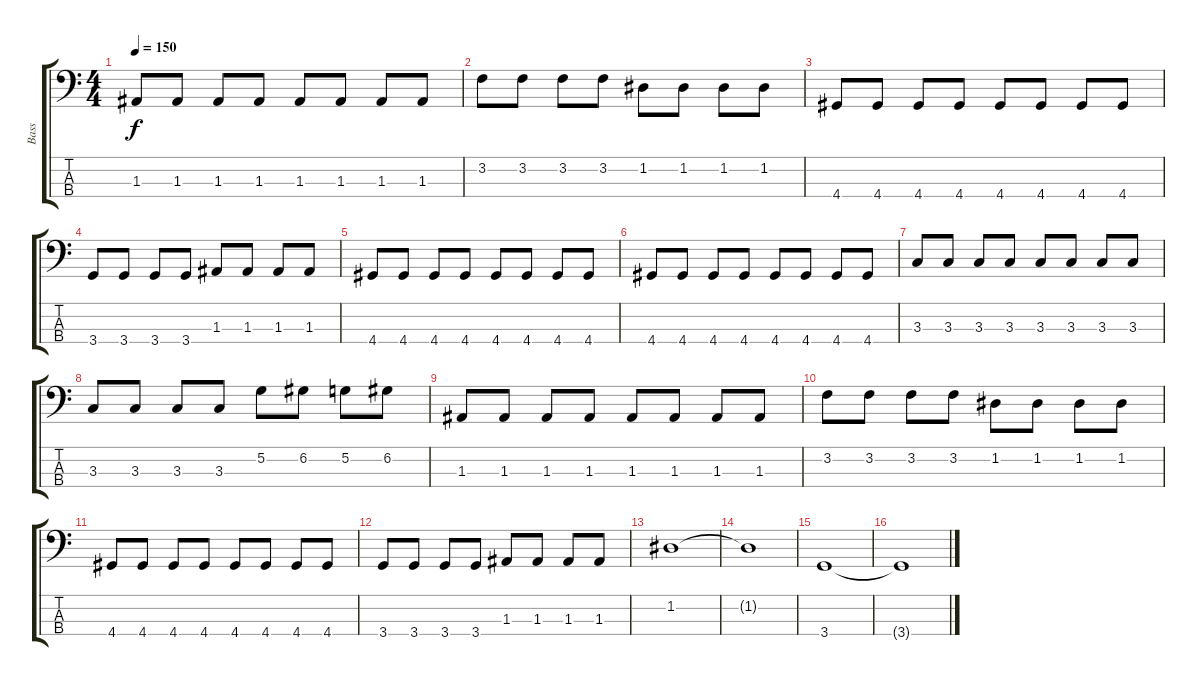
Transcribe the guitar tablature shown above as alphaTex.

\track ("Bass" "Bass") {instrument electricbasspick}
\staff {score tabs}
\tuning (G2 D2 A1 E1) {hide}
\ts (4 4)
\tempo 150
\clef f4
\ks c
1.3.8{dy f} 1.3.8 1.3.8 1.3.8 1.3.8 1.3.8 1.3.8 1.3.8 |
3.2.8 3.2.8 3.2.8 3.2.8 1.2.8 1.2.8 1.2.8 1.2.8 |
4.4.8 4.4.8 4.4.8 4.4.8 4.4.8 4.4.8 4.4.8 4.4.8 |
3.4.8 3.4.8 3.4.8 3.4.8 1.3.8 1.3.8 1.3.8 1.3.8 |
4.4.8 4.4.8 4.4.8 4.4.8 4.4.8 4.4.8 4.4.8 4.4.8 |
4.4.8 4.4.8 4.4.8 4.4.8 4.4.8 4.4.8 4.4.8 4.4.8 |
3.3.8 3.3.8 3.3.8 3.3.8 3.3.8 3.3.8 3.3.8 3.3.8 |
3.3.8 3.3.8 3.3.8 3.3.8 5.2.8 6.2.8 5.2.8 6.2.8 |
1.3.8 1.3.8 1.3.8 1.3.8 1.3.8 1.3.8 1.3.8 1.3.8 |
3.2.8 3.2.8 3.2.8 3.2.8 1.2.8 1.2.8 1.2.8 1.2.8 |
4.4.8 4.4.8 4.4.8 4.4.8 4.4.8 4.4.8 4.4.8 4.4.8 |
3.4.8 3.4.8 3.4.8 3.4.8 1.3.8 1.3.8 1.3.8 1.3.8 |
1.2.1 |
1.2{t}.1 |
3.4.1 |
3.4{t}.1
